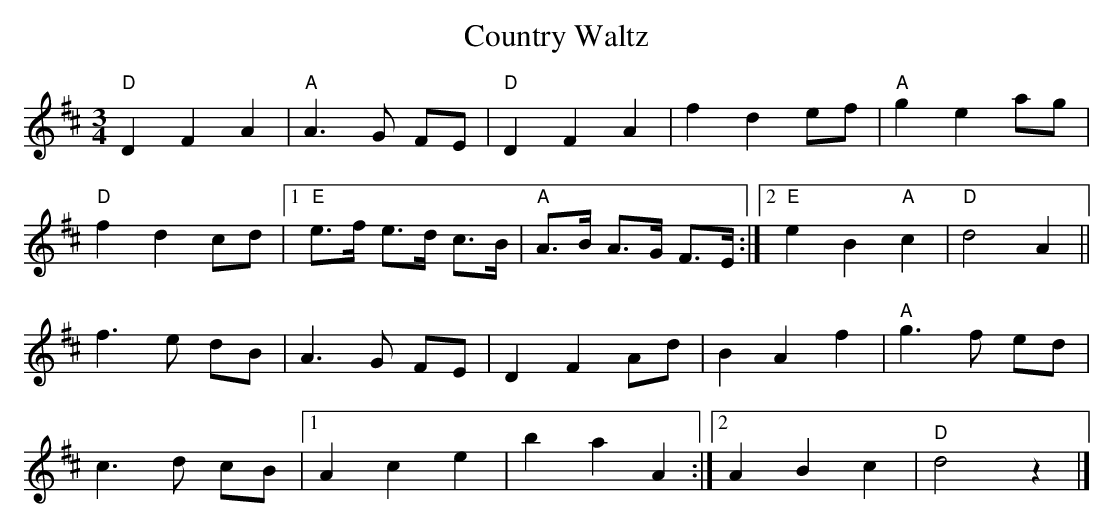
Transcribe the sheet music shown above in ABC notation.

X:1
T:Country Waltz
M:3/4
L:1/8
K:D major
"D"D2 F2 A2 | "A"A3 G FE | "D"D2 F2 A2 | f2 d2 ef | "A"g2 e2 ag |
"D"f2 d2 cd |[1"E"e>f e>d c>B | "A"A>B A>G F>E :| [2 "E"e2 B2 "A"c2 | "D"d4 A2 ||
f3 e dB | A3 G FE | D2 F2 Ad | B2 A2 f2 | "A"g3 f ed |
c3 d cB | [1A2 c2 e2 | b2 a2 A2 :| [2A2 B2 c2 | "D"d4 z2 |]
